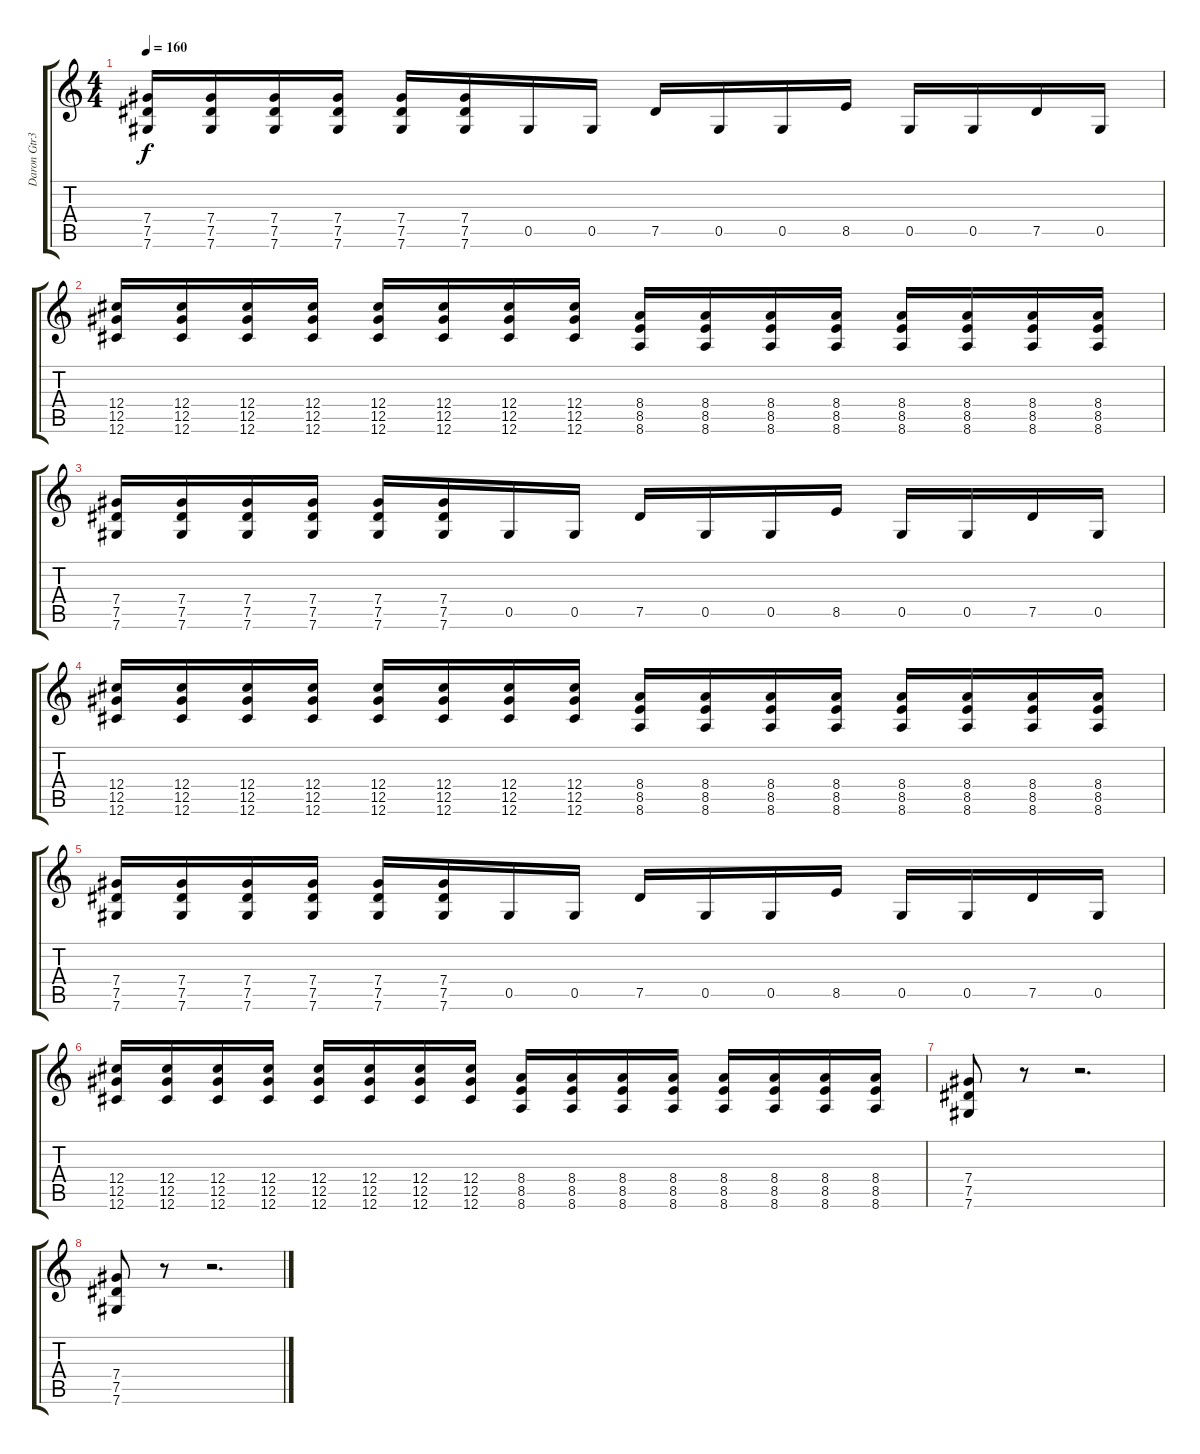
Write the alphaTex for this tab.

\track ("Daron Gtr3" "Daron Gtr3") {instrument overdrivenguitar}
\staff {score tabs}
\tuning (Eb4 Bb3 Gb3 Db3 Ab2 Db2) {hide}
\ts (4 4)
\tempo 160
\clef g2
\ks c
(7.4 7.5 7.6).16{dy f} (7.4 7.5 7.6).16 (7.4 7.5 7.6).16 (7.4 7.5 7.6).16 (7.4 7.5 7.6).16 (7.4 7.5 7.6).16 0.5.16 0.5.16 7.5.16 0.5.16 0.5.16 8.5.16 0.5.16 0.5.16 7.5.16 0.5.16 |
(12.4 12.5 12.6).16 (12.4 12.5 12.6).16 (12.4 12.5 12.6).16 (12.4 12.5 12.6).16 (12.4 12.5 12.6).16 (12.4 12.5 12.6).16 (12.4 12.5 12.6).16 (12.4 12.5 12.6).16 (8.4 8.5 8.6).16 (8.4 8.5 8.6).16 (8.4 8.5 8.6).16 (8.4 8.5 8.6).16 (8.4 8.5 8.6).16 (8.4 8.5 8.6).16 (8.4 8.5 8.6).16 (8.4 8.5 8.6).16 |
(7.4 7.5 7.6).16 (7.4 7.5 7.6).16 (7.4 7.5 7.6).16 (7.4 7.5 7.6).16 (7.4 7.5 7.6).16 (7.4 7.5 7.6).16 0.5.16 0.5.16 7.5.16 0.5.16 0.5.16 8.5.16 0.5.16 0.5.16 7.5.16 0.5.16 |
(12.4 12.5 12.6).16 (12.4 12.5 12.6).16 (12.4 12.5 12.6).16 (12.4 12.5 12.6).16 (12.4 12.5 12.6).16 (12.4 12.5 12.6).16 (12.4 12.5 12.6).16 (12.4 12.5 12.6).16 (8.4 8.5 8.6).16 (8.4 8.5 8.6).16 (8.4 8.5 8.6).16 (8.4 8.5 8.6).16 (8.4 8.5 8.6).16 (8.4 8.5 8.6).16 (8.4 8.5 8.6).16 (8.4 8.5 8.6).16 |
(7.4 7.5 7.6).16 (7.4 7.5 7.6).16 (7.4 7.5 7.6).16 (7.4 7.5 7.6).16 (7.4 7.5 7.6).16 (7.4 7.5 7.6).16 0.5.16 0.5.16 7.5.16 0.5.16 0.5.16 8.5.16 0.5.16 0.5.16 7.5.16 0.5.16 |
(12.4 12.5 12.6).16 (12.4 12.5 12.6).16 (12.4 12.5 12.6).16 (12.4 12.5 12.6).16 (12.4 12.5 12.6).16 (12.4 12.5 12.6).16 (12.4 12.5 12.6).16 (12.4 12.5 12.6).16 (8.4 8.5 8.6).16 (8.4 8.5 8.6).16 (8.4 8.5 8.6).16 (8.4 8.5 8.6).16 (8.4 8.5 8.6).16 (8.4 8.5 8.6).16 (8.4 8.5 8.6).16 (8.4 8.5 8.6).16 |
(7.4 7.5 7.6).8 r.8 r.2{d} |
(7.4 7.5 7.6).8 r.8 r.2{d}
